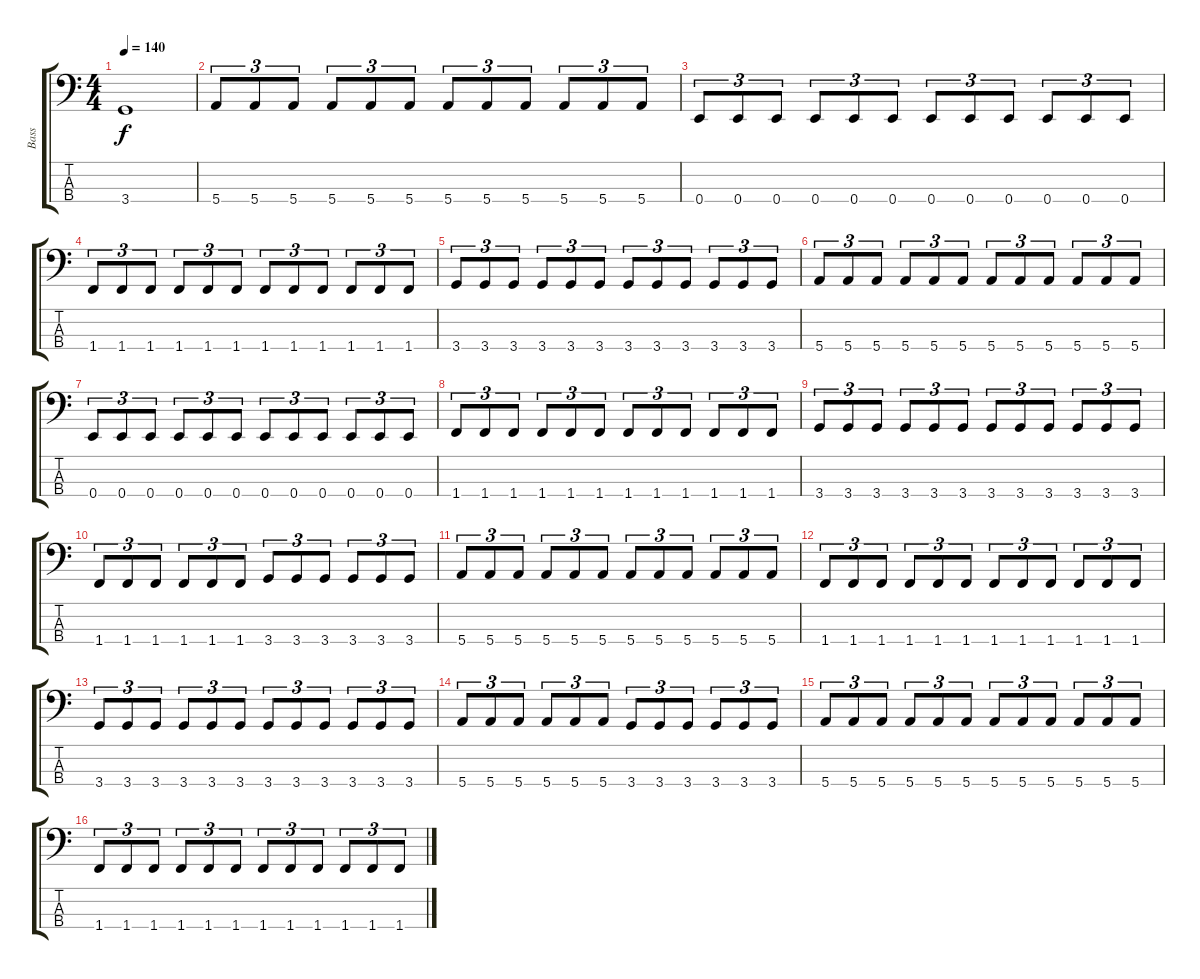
\track ("Bass" "Bass") {instrument electricbasspick}
\staff {score tabs}
\tuning (G2 D2 A1 E1) {hide}
\ts (4 4)
\tempo 140
\clef f4
\ks c
3.4.1{dy f} |
5.4.8{tu (3 2)} 5.4.8{tu (3 2)} 5.4.8{tu (3 2)} 5.4.8{tu (3 2)} 5.4.8{tu (3 2)} 5.4.8{tu (3 2)} 5.4.8{tu (3 2)} 5.4.8{tu (3 2)} 5.4.8{tu (3 2)} 5.4.8{tu (3 2)} 5.4.8{tu (3 2)} 5.4.8{tu (3 2)} |
0.4.8{tu (3 2)} 0.4.8{tu (3 2)} 0.4.8{tu (3 2)} 0.4.8{tu (3 2)} 0.4.8{tu (3 2)} 0.4.8{tu (3 2)} 0.4.8{tu (3 2)} 0.4.8{tu (3 2)} 0.4.8{tu (3 2)} 0.4.8{tu (3 2)} 0.4.8{tu (3 2)} 0.4.8{tu (3 2)} |
1.4.8{tu (3 2)} 1.4.8{tu (3 2)} 1.4.8{tu (3 2)} 1.4.8{tu (3 2)} 1.4.8{tu (3 2)} 1.4.8{tu (3 2)} 1.4.8{tu (3 2)} 1.4.8{tu (3 2)} 1.4.8{tu (3 2)} 1.4.8{tu (3 2)} 1.4.8{tu (3 2)} 1.4.8{tu (3 2)} |
3.4.8{tu (3 2)} 3.4.8{tu (3 2)} 3.4.8{tu (3 2)} 3.4.8{tu (3 2)} 3.4.8{tu (3 2)} 3.4.8{tu (3 2)} 3.4.8{tu (3 2)} 3.4.8{tu (3 2)} 3.4.8{tu (3 2)} 3.4.8{tu (3 2)} 3.4.8{tu (3 2)} 3.4.8{tu (3 2)} |
5.4.8{tu (3 2)} 5.4.8{tu (3 2)} 5.4.8{tu (3 2)} 5.4.8{tu (3 2)} 5.4.8{tu (3 2)} 5.4.8{tu (3 2)} 5.4.8{tu (3 2)} 5.4.8{tu (3 2)} 5.4.8{tu (3 2)} 5.4.8{tu (3 2)} 5.4.8{tu (3 2)} 5.4.8{tu (3 2)} |
0.4.8{tu (3 2)} 0.4.8{tu (3 2)} 0.4.8{tu (3 2)} 0.4.8{tu (3 2)} 0.4.8{tu (3 2)} 0.4.8{tu (3 2)} 0.4.8{tu (3 2)} 0.4.8{tu (3 2)} 0.4.8{tu (3 2)} 0.4.8{tu (3 2)} 0.4.8{tu (3 2)} 0.4.8{tu (3 2)} |
1.4.8{tu (3 2)} 1.4.8{tu (3 2)} 1.4.8{tu (3 2)} 1.4.8{tu (3 2)} 1.4.8{tu (3 2)} 1.4.8{tu (3 2)} 1.4.8{tu (3 2)} 1.4.8{tu (3 2)} 1.4.8{tu (3 2)} 1.4.8{tu (3 2)} 1.4.8{tu (3 2)} 1.4.8{tu (3 2)} |
3.4.8{tu (3 2)} 3.4.8{tu (3 2)} 3.4.8{tu (3 2)} 3.4.8{tu (3 2)} 3.4.8{tu (3 2)} 3.4.8{tu (3 2)} 3.4.8{tu (3 2)} 3.4.8{tu (3 2)} 3.4.8{tu (3 2)} 3.4.8{tu (3 2)} 3.4.8{tu (3 2)} 3.4.8{tu (3 2)} |
1.4.8{tu (3 2)} 1.4.8{tu (3 2)} 1.4.8{tu (3 2)} 1.4.8{tu (3 2)} 1.4.8{tu (3 2)} 1.4.8{tu (3 2)} 3.4.8{tu (3 2)} 3.4.8{tu (3 2)} 3.4.8{tu (3 2)} 3.4.8{tu (3 2)} 3.4.8{tu (3 2)} 3.4.8{tu (3 2)} |
5.4.8{tu (3 2)} 5.4.8{tu (3 2)} 5.4.8{tu (3 2)} 5.4.8{tu (3 2)} 5.4.8{tu (3 2)} 5.4.8{tu (3 2)} 5.4.8{tu (3 2)} 5.4.8{tu (3 2)} 5.4.8{tu (3 2)} 5.4.8{tu (3 2)} 5.4.8{tu (3 2)} 5.4.8{tu (3 2)} |
1.4.8{tu (3 2)} 1.4.8{tu (3 2)} 1.4.8{tu (3 2)} 1.4.8{tu (3 2)} 1.4.8{tu (3 2)} 1.4.8{tu (3 2)} 1.4.8{tu (3 2)} 1.4.8{tu (3 2)} 1.4.8{tu (3 2)} 1.4.8{tu (3 2)} 1.4.8{tu (3 2)} 1.4.8{tu (3 2)} |
3.4.8{tu (3 2)} 3.4.8{tu (3 2)} 3.4.8{tu (3 2)} 3.4.8{tu (3 2)} 3.4.8{tu (3 2)} 3.4.8{tu (3 2)} 3.4.8{tu (3 2)} 3.4.8{tu (3 2)} 3.4.8{tu (3 2)} 3.4.8{tu (3 2)} 3.4.8{tu (3 2)} 3.4.8{tu (3 2)} |
5.4.8{tu (3 2)} 5.4.8{tu (3 2)} 5.4.8{tu (3 2)} 5.4.8{tu (3 2)} 5.4.8{tu (3 2)} 5.4.8{tu (3 2)} 3.4.8{tu (3 2)} 3.4.8{tu (3 2)} 3.4.8{tu (3 2)} 3.4.8{tu (3 2)} 3.4.8{tu (3 2)} 3.4.8{tu (3 2)} |
5.4.8{tu (3 2)} 5.4.8{tu (3 2)} 5.4.8{tu (3 2)} 5.4.8{tu (3 2)} 5.4.8{tu (3 2)} 5.4.8{tu (3 2)} 5.4.8{tu (3 2)} 5.4.8{tu (3 2)} 5.4.8{tu (3 2)} 5.4.8{tu (3 2)} 5.4.8{tu (3 2)} 5.4.8{tu (3 2)} |
1.4.8{tu (3 2)} 1.4.8{tu (3 2)} 1.4.8{tu (3 2)} 1.4.8{tu (3 2)} 1.4.8{tu (3 2)} 1.4.8{tu (3 2)} 1.4.8{tu (3 2)} 1.4.8{tu (3 2)} 1.4.8{tu (3 2)} 1.4.8{tu (3 2)} 1.4.8{tu (3 2)} 1.4.8{tu (3 2)}
